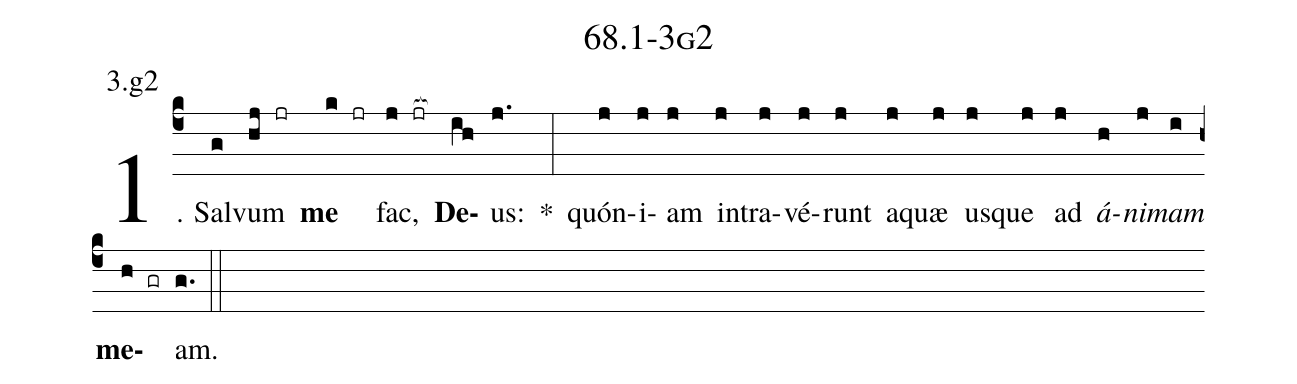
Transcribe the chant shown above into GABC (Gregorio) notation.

name: 68.1-3g2;
annotation: 3.g2;
%%
(c4)1. Sal(g)vum(hj jr) <b>me</b>(k jr) fac,(j jr[ocb:1{]) <b>De</b>(ih[ocb:0}])us:(j.) *(:) quón(j)i(j)am(j) in(j)tra(j)vé(j)runt(j) a(j)quæ(j) us(j)que(j) ad(j) <i>á</i>(h)<i>ni</i>(j)<i>mam</i>(i) <b>me</b>(h gr)am.(g.) (::)


%E(j) u(h) o(j) u(i) a(h) e.(g.) (::)
